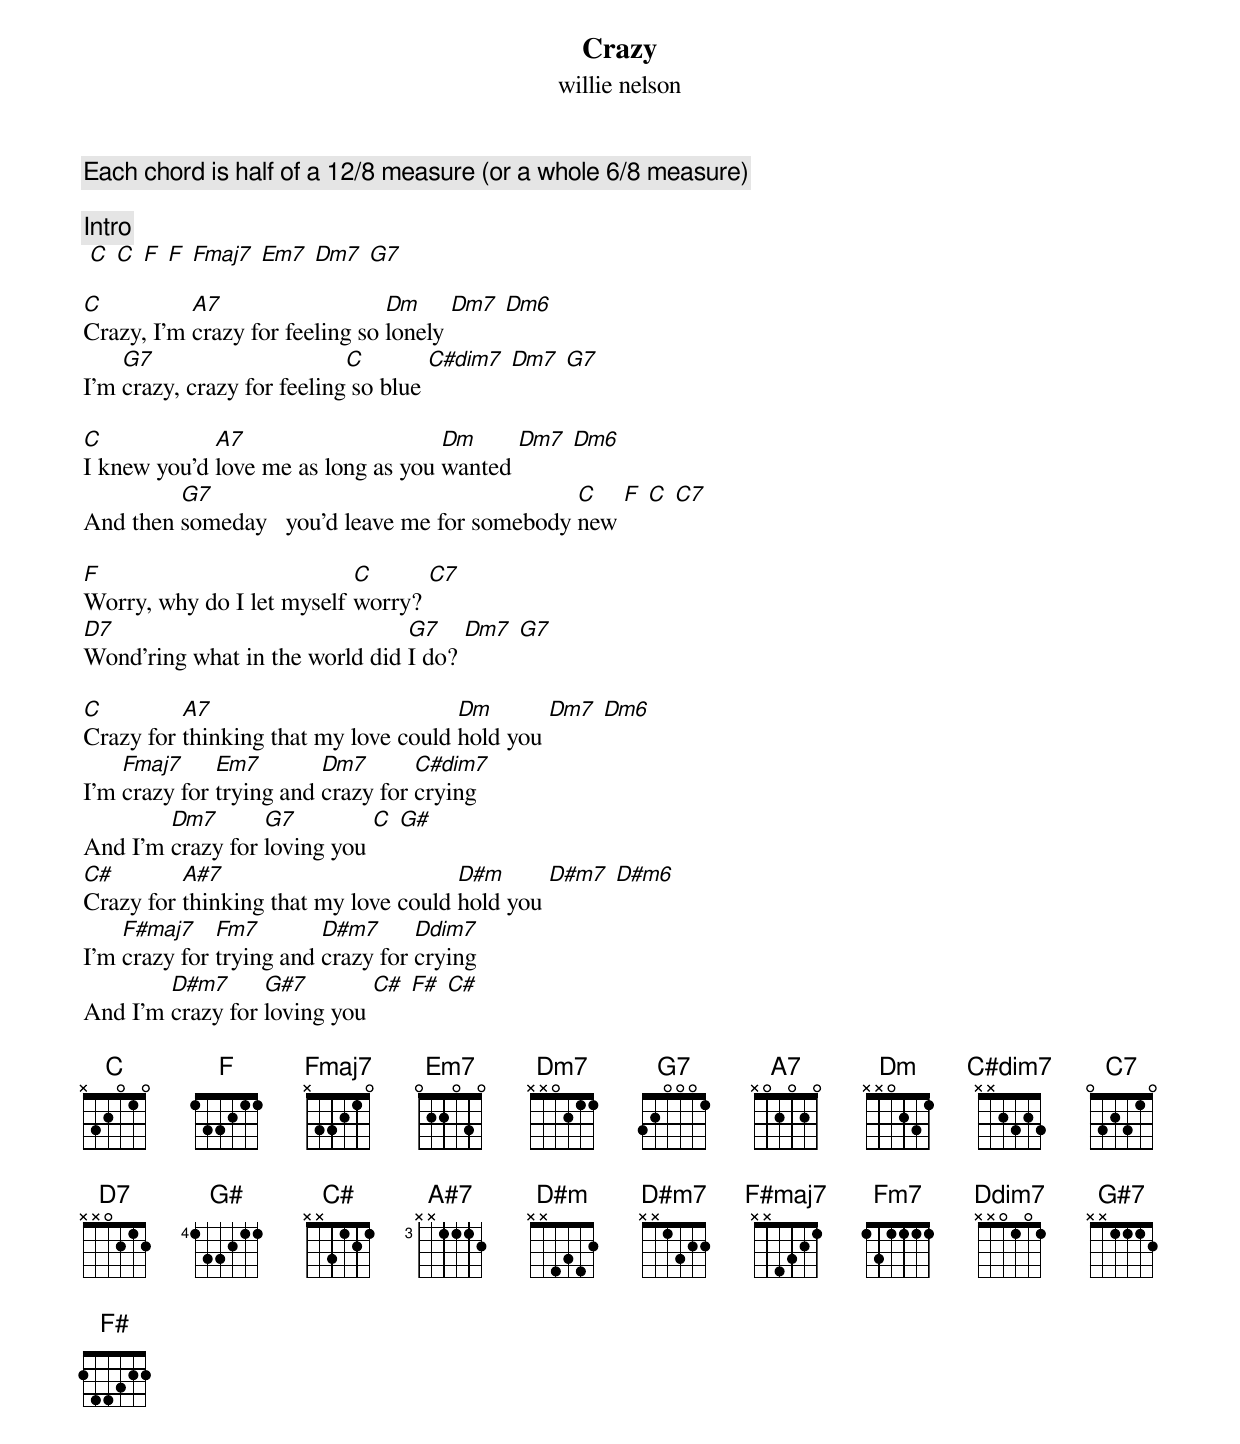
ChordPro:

{title: Crazy}
{subtitle: willie nelson}
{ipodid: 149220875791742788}

{c:Each chord is half of a 12/8 measure (or a whole 6/8 measure)}

{c:Intro}
 [C] [C] [F] [F] [Fmaj7] [Em7] [Dm7] [G7]

[C]Crazy, I'm [A7]crazy for feeling so [Dm]lonely [Dm7] [Dm6]
I'm [G7]crazy, crazy for feeling[C] so blue [C#dim7] [Dm7] [G7]

[C]I knew you'd [A7]love me as long as you [Dm]wanted [Dm7] [Dm6]
And then [G7]someday   you'd leave me for somebody [C]new [F] [C] [C7]

[F]Worry, why do I let myself [C]worry? [C7]
[D7]Wond'ring what in the world did [G7]I do? [Dm7] [G7]

[C]Crazy for [A7]thinking that my love could [Dm]hold you [Dm7] [Dm6]
I'm [Fmaj7]crazy for [Em7]trying and [Dm7]crazy for [C#dim7]crying
And I'm [Dm7]crazy for [G7]loving you [C] [G#]
[C#]Crazy for [A#7]thinking that my love could [D#m]hold you [D#m7] [D#m6]
I'm [F#maj7]crazy for [Fm7]trying and [D#m7]crazy for [Ddim7]crying
And I'm [D#m7]crazy for [G#7]loving you [C#] [F#] [C#]

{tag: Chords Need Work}
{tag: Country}
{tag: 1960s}
